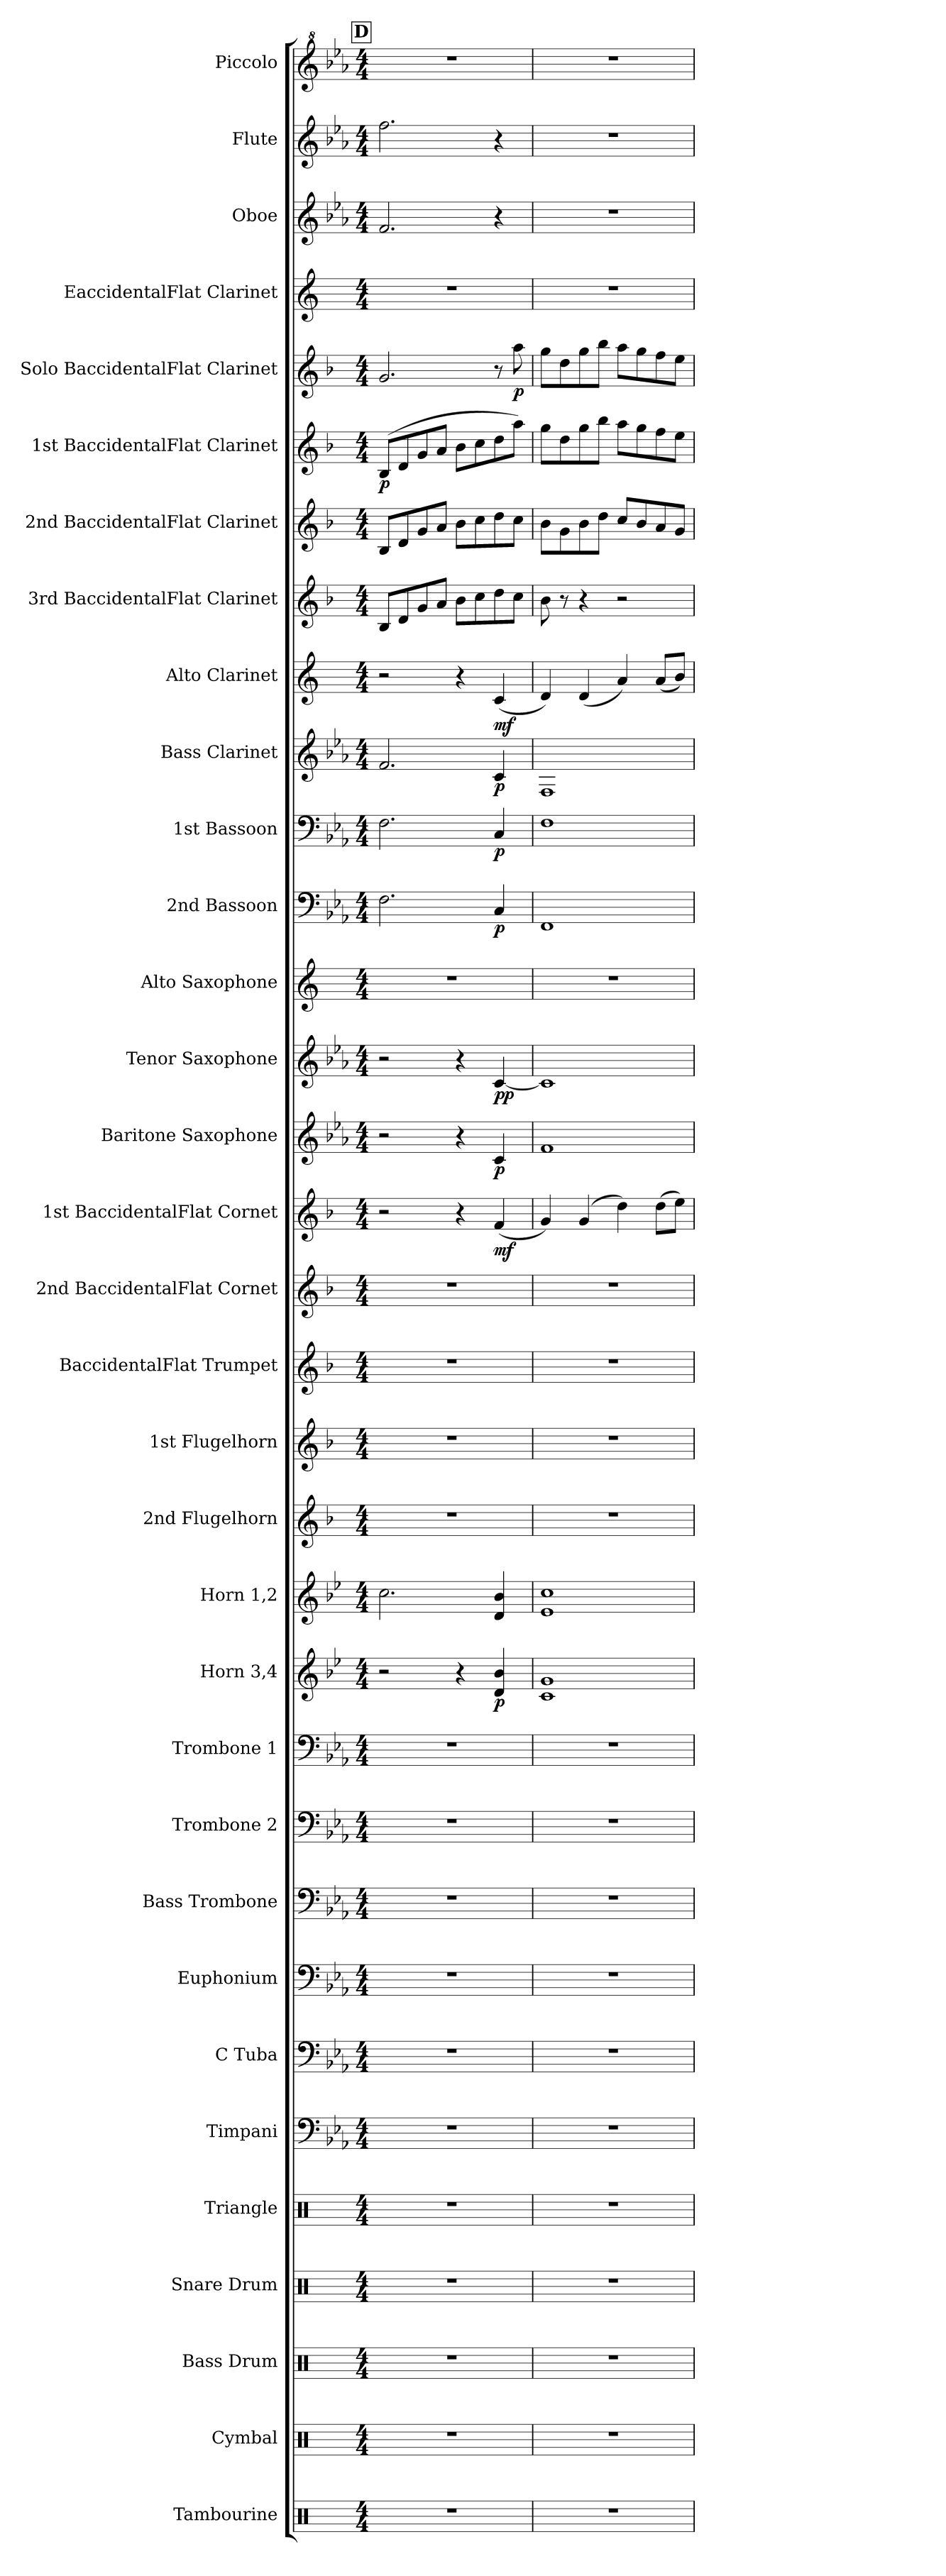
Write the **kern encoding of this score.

**kern	**kern	**kern	**kern	**kern	**kern	**kern	**kern	**kern	**kern	**kern	**kern	**dynam	**kern	**kern	**kern	**kern	**kern	**kern	**dynam	**kern	**dynam	**kern	**dynam	**kern	**kern	**dynam	**kern	**dynam	**kern	**dynam	**kern	**dynam	**kern	**kern	**kern	**dynam	**kern	**dynam	**kern	**kern	**kern	**kern
*part33	*part32	*part31	*part30	*part29	*part28	*part27	*part26	*part25	*part24	*part23	*part22	*part22	*part21	*part20	*part19	*part18	*part17	*part16	*part16	*part15	*part15	*part14	*part14	*part13	*part12	*part12	*part11	*part11	*part10	*part10	*part9	*part9	*part8	*part7	*part6	*part6	*part5	*part5	*part4	*part3	*part2	*part1
*staff33	*staff32	*staff31	*staff30	*staff29	*staff28	*staff27	*staff26	*staff25	*staff24	*staff23	*staff22	*staff22	*staff21	*staff20	*staff19	*staff18	*staff17	*staff16	*staff16	*staff15	*staff15	*staff14	*staff14	*staff13	*staff12	*staff12	*staff11	*staff11	*staff10	*staff10	*staff9	*staff9	*staff8	*staff7	*staff6	*staff6	*staff5	*staff5	*staff4	*staff3	*staff2	*staff1
*I"Tambourine	*I"Cymbal	*I"Bass Drum	*I"Snare Drum	*I"Triangle	*I"Timpani	*I"C Tuba	*I"Euphonium	*I"Bass Trombone	*I"Trombone 2	*I"Trombone 1	*I"Horn 3,4	*	*I"Horn 1,2	*I"2nd Flugelhorn	*I"1st Flugelhorn	*I"BaccidentalFlat Trumpet	*I"2nd BaccidentalFlat Cornet	*I"1st BaccidentalFlat Cornet	*	*I"Baritone Saxophone	*	*I"Tenor Saxophone	*	*I"Alto Saxophone	*I"2nd Bassoon	*	*I"1st Bassoon	*	*I"Bass Clarinet	*	*I"Alto Clarinet	*	*I"3rd BaccidentalFlat Clarinet	*I"2nd BaccidentalFlat Clarinet	*I"1st BaccidentalFlat Clarinet	*	*I"Solo BaccidentalFlat Clarinet	*	*I"EaccidentalFlat Clarinet	*I"Oboe	*I"Flute	*I"Piccolo
*I'Tamb.	*I'Cym.	*I'B. Dr.	*I'Sn. Dr.	*I'Trgl.	*I'Timp.	*I'C Tu.	*I'Eu.	*I'B. Trb.	*I'Trb. 2	*I'Trb. 1	*I'Hn. 3,4	*	*I'Hn. 1,2	*I'2nd Flghn.	*I'1st Flghn.	*I'BaccidentalFlat Tpt.	*I'2nd BaccidentalFlat Cnt.	*I'1st BaccidentalFlat Cnt.	*	*I'Bar. Sax.	*	*I'T. Sax.	*	*I'A. Sax.	*I'2nd Bsn.	*	*I'1st Bsn.	*	*I'B. Cl.	*	*I'A. Cl.	*	*I'3rd BaccidentalFlat Cl.	*I'2nd BaccidentalFlat Cl.	*I'1st BaccidentalFlat Cl.	*	*I'Solo BaccidentalFlat Cl.	*	*I'EaccidentalFlat Cl.	*I'Ob.	*I'Fl.	*I'Picc.
*clefX	*clefX	*clefX	*clefX	*clefX	*clefF4	*clefF4	*clefF4	*clefF4	*clefF4	*clefF4	*clefG2	*	*clefG2	*clefG2	*clefG2	*clefG2	*clefG2	*clefG2	*	*clefG2	*	*clefG2	*	*clefG2	*clefF4	*	*clefF4	*	*clefG2	*	*clefG2	*	*clefG2	*clefG2	*clefG2	*	*clefG2	*	*clefG2	*clefG2	*clefG2	*clefG^2
*	*	*	*	*	*	*	*	*	*	*	*ITrd4c7	*	*ITrd4c7	*ITrd1c2	*ITrd1c2	*ITrd1c2	*ITrd1c2	*ITrd1c2	*	*ITrd12c21	*	*ITrd8c14	*	*ITrd5c9	*	*	*	*	*ITrd8c14	*	*ITrd5c9	*	*ITrd1c2	*ITrd1c2	*ITrd1c2	*	*ITrd1c2	*	*ITrd-2c-3	*	*	*ITrd-7c-12
*k[]	*k[]	*k[]	*k[]	*k[]	*k[b-e-a-]	*k[b-e-a-]	*k[b-e-a-]	*k[b-e-a-]	*k[b-e-a-]	*k[b-e-a-]	*k[b-e-a-]	*	*k[b-e-a-]	*k[b-e-a-]	*k[b-e-a-]	*k[b-e-a-]	*k[b-e-a-]	*k[b-e-a-]	*	*k[b-e-a-]	*	*k[b-e-a-]	*	*k[b-e-a-]	*k[b-e-a-]	*	*k[b-e-a-]	*	*k[b-e-a-]	*	*k[b-e-a-]	*	*k[b-e-a-]	*k[b-e-a-]	*k[b-e-a-]	*	*k[b-e-a-]	*	*k[b-e-a-]	*k[b-e-a-]	*k[b-e-a-]	*k[b-e-a-]
*M4/4	*M4/4	*M4/4	*M4/4	*M4/4	*M4/4	*M4/4	*M4/4	*M4/4	*M4/4	*M4/4	*M4/4	*	*M4/4	*M4/4	*M4/4	*M4/4	*M4/4	*M4/4	*	*M4/4	*	*M4/4	*	*M4/4	*M4/4	*	*M4/4	*	*M4/4	*	*M4/4	*	*M4/4	*M4/4	*M4/4	*	*M4/4	*	*M4/4	*M4/4	*M4/4	*M4/4
!!LO:REH:place=s1:a:B:fs=12.9857:t=D
=214	=214	=214	=214	=214	=214	=214	=214	=214	=214	=214	=214	=214	=214	=214	=214	=214	=214	=214	=214	=214	=214	=214	=214	=214	=214	=214	=214	=214	=214	=214	=214	=214	=214	=214	=214	=214	=214	=214	=214	=214	=214	=214
!	!	!	!	!	!	!	!	!	!	!	!	!	!	!	!	!	!	!	!	!	!	!	!	!	!	!	!	!	!	!	!	!	!	!	!	!LO:DY:b	!	!	!	!	!	!
1r	1r	1r	1r	1r	1r	1r	1r	1r	1r	1r	2r	.	2.f\	1r	1r	1r	1r	2r	.	2r	.	2r	.	1r	2.F\	.	2.F\	.	2.F/	.	2r	.	8A-/L	8A-/L	(8A-/L	p	2.f/	.	1r	2.f/	2.ff\	1r
.	.	.	.	.	.	.	.	.	.	.	.	.	.	.	.	.	.	.	.	.	.	.	.	.	.	.	.	.	.	.	.	.	8c/	8c/	8c/	.	.	.	.	.	.	.
.	.	.	.	.	.	.	.	.	.	.	.	.	.	.	.	.	.	.	.	.	.	.	.	.	.	.	.	.	.	.	.	.	8f/	8f/	8f/	.	.	.	.	.	.	.
.	.	.	.	.	.	.	.	.	.	.	.	.	.	.	.	.	.	.	.	.	.	.	.	.	.	.	.	.	.	.	.	.	8g/J	8g/J	8g/J	.	.	.	.	.	.	.
.	.	.	.	.	.	.	.	.	.	.	4r	.	.	.	.	.	.	4r	.	4r	.	4r	.	.	.	.	.	.	.	.	4r	.	8a-\L	8a-\L	8a-\L	.	.	.	.	.	.	.
.	.	.	.	.	.	.	.	.	.	.	.	.	.	.	.	.	.	.	.	.	.	.	.	.	.	.	.	.	.	.	.	.	8b-\	8b-\	8b-\	.	.	.	.	.	.	.
!	!	!	!	!	!	!	!	!	!	!	!	!LO:DY:b	!	!	!	!	!	!	!LO:DY:b	!	!LO:DY:b	!	!LO:DY:b	!	!	!	!	!	!	!	!	!	!	!	!	!	!	!	!	!	!	!
!	!	!	!	!	!	!	!	!	!	!	!	!	!	!	!	!	!	!	!	!	!	!	!LO:DY:n=1:b	!	!	!LO:DY:b	!	!LO:DY:b	!	!LO:DY:b	!	!LO:DY:b	!	!	!	!	!	!	!	!	!	!
.	.	.	.	.	.	.	.	.	.	.	4G/ 4e-/	p	4G/ 4e-/	.	.	.	.	(4e-/	mf	4C/	p	[4C/	p p	.	4C/	p	4C/	p	4C/	p	(4E-/	mf	8cc\	8cc\	8cc\	.	8r	.	.	4r	4r	.
!	!	!	!	!	!	!	!	!	!	!	!	!	!	!	!	!	!	!	!	!	!	!	!	!	!	!	!	!	!	!	!	!	!	!	!	!	!	!LO:DY:b	!	!	!	!
.	.	.	.	.	.	.	.	.	.	.	.	.	.	.	.	.	.	.	.	.	.	.	.	.	.	.	.	.	.	.	.	.	8b-\J	8b-\J	8gg\J)	.	8gg\	p	.	.	.	.
=215	=215	=215	=215	=215	=215	=215	=215	=215	=215	=215	=215	=215	=215	=215	=215	=215	=215	=215	=215	=215	=215	=215	=215	=215	=215	=215	=215	=215	=215	=215	=215	=215	=215	=215	=215	=215	=215	=215	=215	=215	=215	=215
1r	1r	1r	1r	1r	1r	1r	1r	1r	1r	1r	1F 1c	.	1A- 1f	1r	1r	1r	1r	4f/)	.	1F	.	1C]	.	1r	1FF	.	1F	.	1FF	.	4F/)	.	8a-\	8a-\L	8ff\L	.	8ff\L	.	1r	1r	1r	1r
.	.	.	.	.	.	.	.	.	.	.	.	.	.	.	.	.	.	.	.	.	.	.	.	.	.	.	.	.	.	.	.	.	8r	8f\	8cc\	.	8cc\	.	.	.	.	.
.	.	.	.	.	.	.	.	.	.	.	.	.	.	.	.	.	.	(4f/	.	.	.	.	.	.	.	.	.	.	.	.	(4F/	.	4r	8a-\	8ff\	.	8ff\	.	.	.	.	.
.	.	.	.	.	.	.	.	.	.	.	.	.	.	.	.	.	.	.	.	.	.	.	.	.	.	.	.	.	.	.	.	.	.	8cc\J	8aa-\J	.	8aa-\J	.	.	.	.	.
.	.	.	.	.	.	.	.	.	.	.	.	.	.	.	.	.	.	4cc\)	.	.	.	.	.	.	.	.	.	.	.	.	4c/)	.	2r	8b-/L	8gg\L	.	8gg\L	.	.	.	.	.
.	.	.	.	.	.	.	.	.	.	.	.	.	.	.	.	.	.	.	.	.	.	.	.	.	.	.	.	.	.	.	.	.	.	8a-/	8ff\	.	8ff\	.	.	.	.	.
.	.	.	.	.	.	.	.	.	.	.	.	.	.	.	.	.	.	(8cc\L	.	.	.	.	.	.	.	.	.	.	.	.	(8c/L	.	.	8g/	8ee-\	.	8ee-\	.	.	.	.	.
.	.	.	.	.	.	.	.	.	.	.	.	.	.	.	.	.	.	8dd\J)	.	.	.	.	.	.	.	.	.	.	.	.	8d/J)	.	.	8f/J	8dd\J	.	8dd\J	.	.	.	.	.
=	=	=	=	=	=	=	=	=	=	=	=	=	=	=	=	=	=	=	=	=	=	=	=	=	=	=	=	=	=	=	=	=	=	=	=	=	=	=	=	=	=	=
*-	*-	*-	*-	*-	*-	*-	*-	*-	*-	*-	*-	*-	*-	*-	*-	*-	*-	*-	*-	*-	*-	*-	*-	*-	*-	*-	*-	*-	*-	*-	*-	*-	*-	*-	*-	*-	*-	*-	*-	*-	*-	*-
